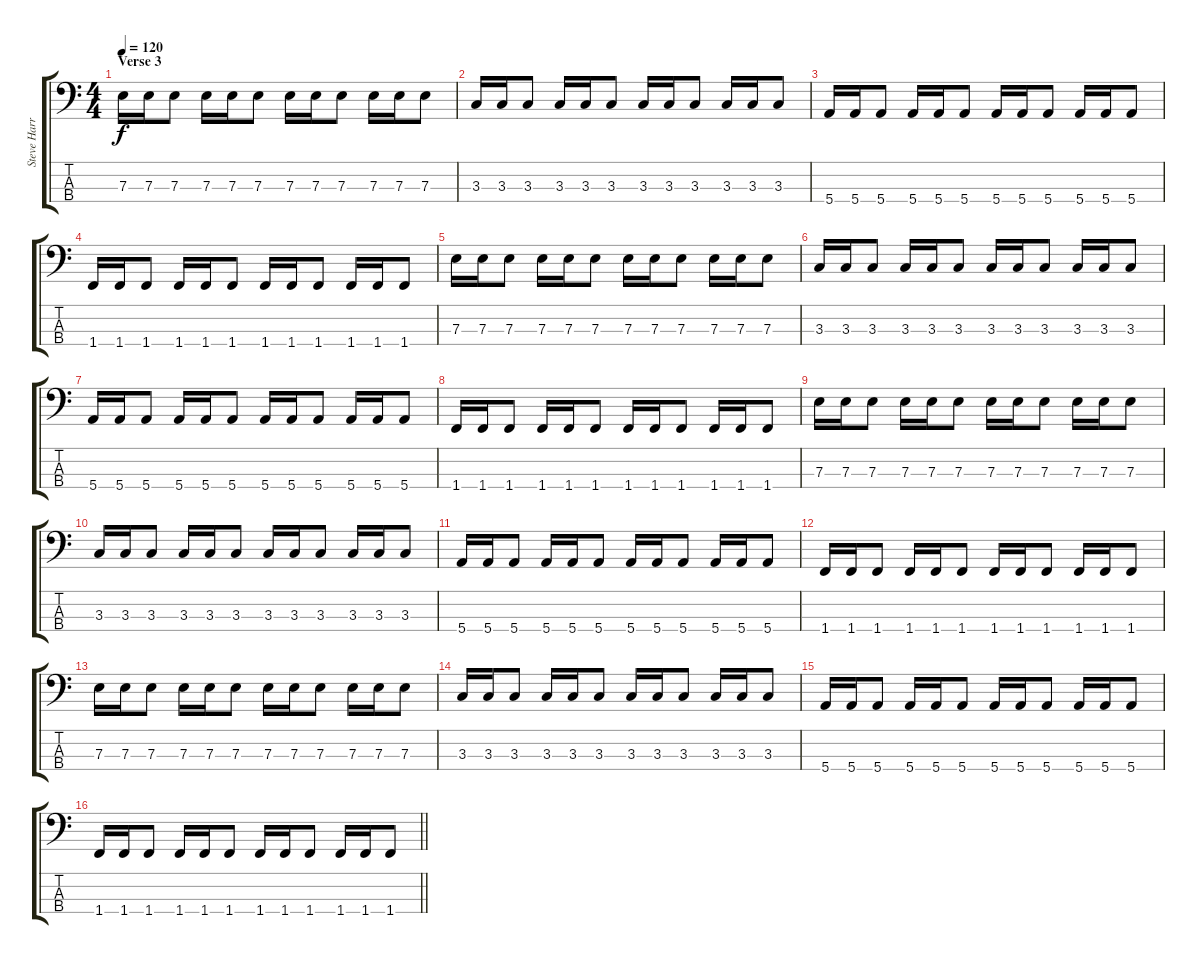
\track ("Steve Harris" "Steve Harr") {instrument electricbassfinger}
\staff {score tabs}
\tuning (G2 D2 A1 E1) {hide}
\ts (4 4)
\section ("" "Verse 3")
\tempo 120
\clef f4
\ks c
7.3.16{dy f} 7.3.16 7.3.8 7.3.16 7.3.16 7.3.8 7.3.16 7.3.16 7.3.8 7.3.16 7.3.16 7.3.8 |
3.3.16 3.3.16 3.3.8 3.3.16 3.3.16 3.3.8 3.3.16 3.3.16 3.3.8 3.3.16 3.3.16 3.3.8 |
5.4.16 5.4.16 5.4.8 5.4.16 5.4.16 5.4.8 5.4.16 5.4.16 5.4.8 5.4.16 5.4.16 5.4.8 |
1.4.16 1.4.16 1.4.8 1.4.16 1.4.16 1.4.8 1.4.16 1.4.16 1.4.8 1.4.16 1.4.16 1.4.8 |
7.3.16 7.3.16 7.3.8 7.3.16 7.3.16 7.3.8 7.3.16 7.3.16 7.3.8 7.3.16 7.3.16 7.3.8 |
3.3.16 3.3.16 3.3.8 3.3.16 3.3.16 3.3.8 3.3.16 3.3.16 3.3.8 3.3.16 3.3.16 3.3.8 |
5.4.16 5.4.16 5.4.8 5.4.16 5.4.16 5.4.8 5.4.16 5.4.16 5.4.8 5.4.16 5.4.16 5.4.8 |
1.4.16 1.4.16 1.4.8 1.4.16 1.4.16 1.4.8 1.4.16 1.4.16 1.4.8 1.4.16 1.4.16 1.4.8 |
7.3.16 7.3.16 7.3.8 7.3.16 7.3.16 7.3.8 7.3.16 7.3.16 7.3.8 7.3.16 7.3.16 7.3.8 |
3.3.16 3.3.16 3.3.8 3.3.16 3.3.16 3.3.8 3.3.16 3.3.16 3.3.8 3.3.16 3.3.16 3.3.8 |
5.4.16 5.4.16 5.4.8 5.4.16 5.4.16 5.4.8 5.4.16 5.4.16 5.4.8 5.4.16 5.4.16 5.4.8 |
1.4.16 1.4.16 1.4.8 1.4.16 1.4.16 1.4.8 1.4.16 1.4.16 1.4.8 1.4.16 1.4.16 1.4.8 |
7.3.16 7.3.16 7.3.8 7.3.16 7.3.16 7.3.8 7.3.16 7.3.16 7.3.8 7.3.16 7.3.16 7.3.8 |
3.3.16 3.3.16 3.3.8 3.3.16 3.3.16 3.3.8 3.3.16 3.3.16 3.3.8 3.3.16 3.3.16 3.3.8 |
5.4.16 5.4.16 5.4.8 5.4.16 5.4.16 5.4.8 5.4.16 5.4.16 5.4.8 5.4.16 5.4.16 5.4.8 |
\barLineRight lightlight
1.4.16 1.4.16 1.4.8 1.4.16 1.4.16 1.4.8 1.4.16 1.4.16 1.4.8 1.4.16 1.4.16 1.4.8
